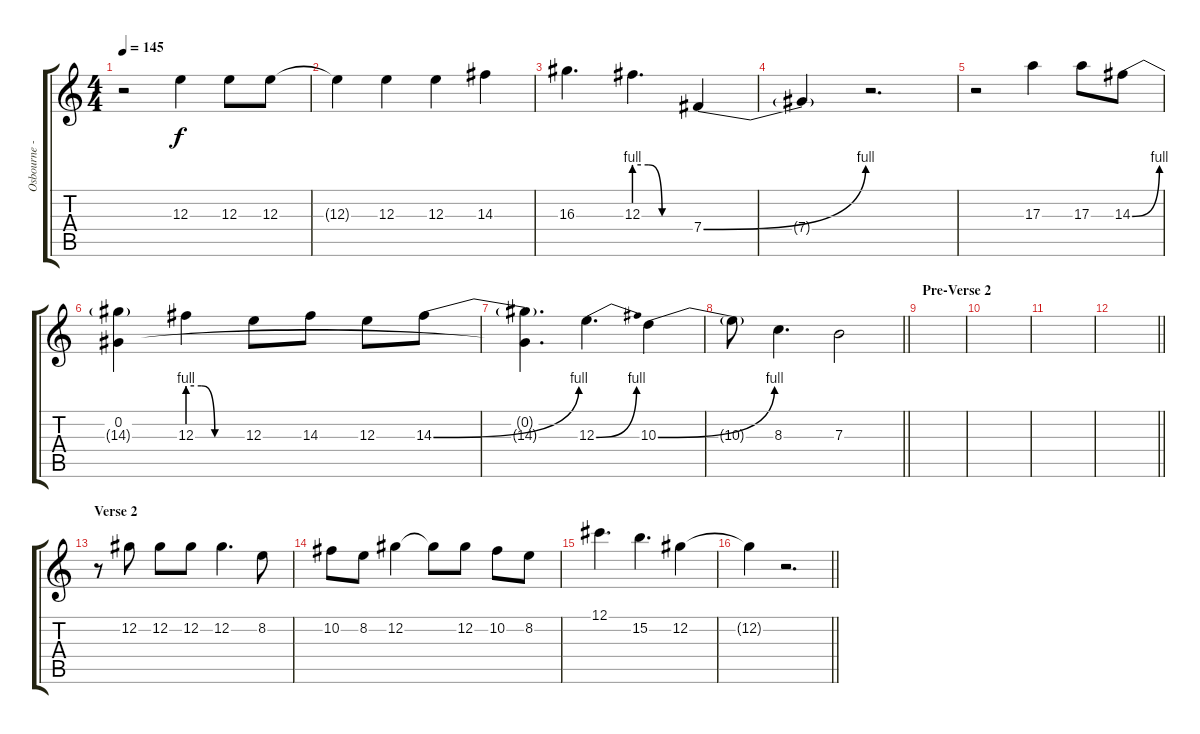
\track ("Osbourne - Vocals" "Osbourne -") {instrument overdrivenguitar}
\staff {score tabs}
\tuning (Db4 Ab3 E3 B2 Gb2 Db2) {hide}
\ts (4 4)
\tempo 145
\clef g2
\ks c
r.2{dy f} 12.3.4 12.3.8 12.3.8 |
12.3{t}.4 12.3.4 12.3.4 14.3.4 |
16.3.4{d} 12.3{be (custom 0 4 15 4 30 0 60 0)}.4{d} 7.4{be (bend 0 0 60 4)}.4 |
7.4{t}.4 r.2{d} |
r.2 17.3.4 17.3.8 14.3{be (bend 0 0 60 4)}.8 |
(0.2 14.3{t}).4 12.3{be (custom 0 4 15 4 30 0 60 0)}.4 12.3.8 14.3.8 12.3.8 14.3{be (bend 0 0 60 4)}.8 |
(0.2{t} 14.3{t}).4{d} 12.3{be (bend 0 0 60 4)}.4{d} 10.3{be (bend 0 0 60 4)}.4 |
\barLineRight lightlight
10.3{t}.8 8.3.4{d} 7.3.2 |
\section ("" "Pre-Verse 2")
|
|
|
\barLineRight lightlight
|
\section ("" "Verse 2")
r.8 12.2.8 12.2.8 12.2.8 12.2.4{d} 8.2.8 |
10.2.8 8.2.8 12.2.4 12.2{t}.8 12.2.8 10.2.8 8.2.8 |
12.1.4{d} 15.2.4{d} 12.2.4 |
\barLineRight lightlight
12.2{t}.4 r.2{d}
